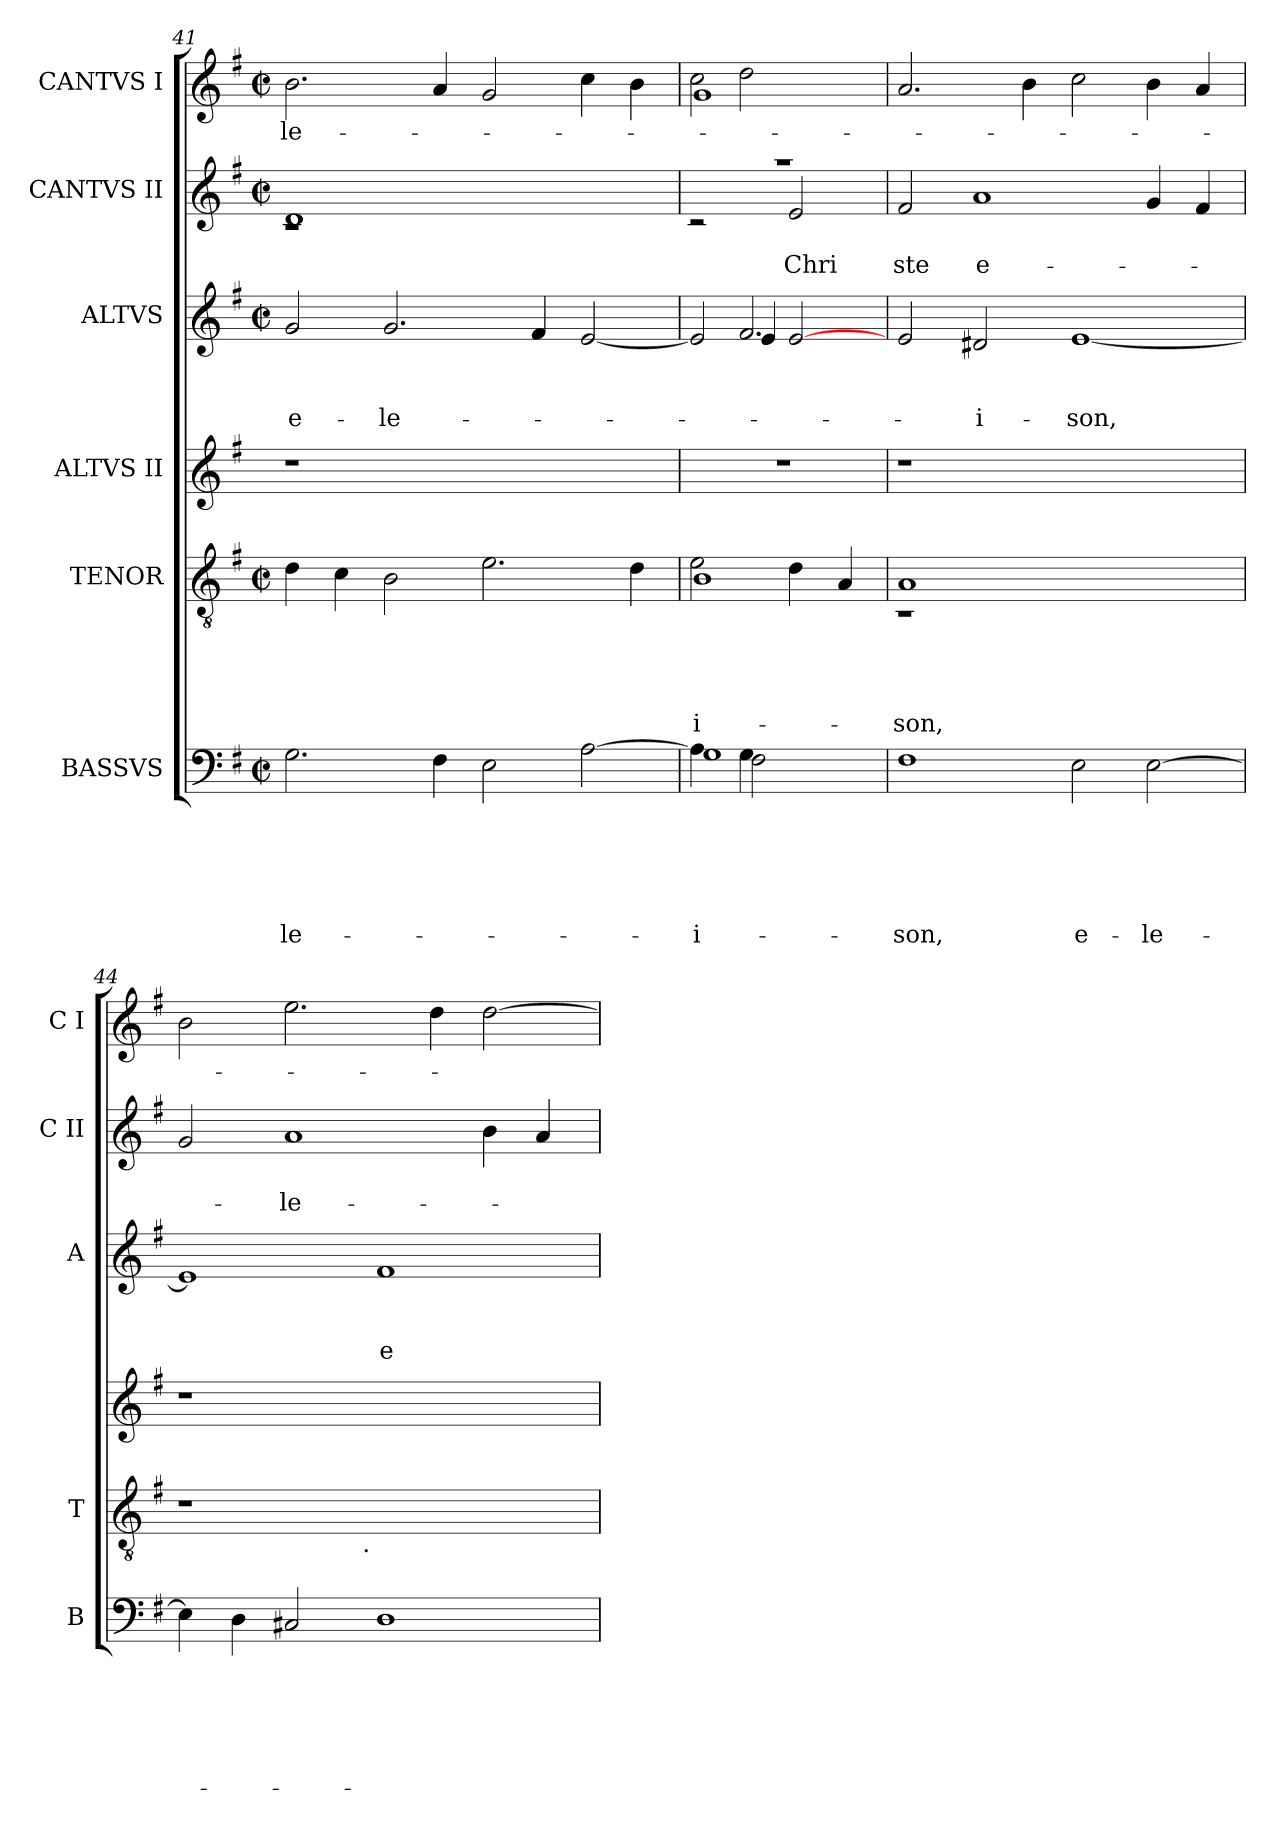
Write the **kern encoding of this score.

**kern	**text	**text	**text	**text	**text	**text	**kern	**text	**text	**text	**text	**text	**kern	**kern	**text	**text	**text	**kern	**text	**text	**kern	**text
*part6	*part6	*part6	*part6	*part6	*part6	*part6	*part5	*part5	*part5	*part5	*part5	*part5	*part4	*part3	*part3	*part3	*part3	*part2	*part2	*part2	*part1	*part1
*staff6	*staff6	*staff6	*staff6	*staff6	*staff6	*staff6	*staff5	*staff5	*staff5	*staff5	*staff5	*staff5	*staff4	*staff3	*staff3	*staff3	*staff3	*staff2	*staff2	*staff2	*staff1	*staff1
*I"BASSVS	*	*	*	*	*	*	*I"TENOR	*	*	*	*	*	*I"ALTVS II	*I"ALTVS	*	*	*	*I"CANTVS II	*	*	*I"CANTVS I	*
*I'B	*	*	*	*	*	*	*I'T	*	*	*	*	*	*	*I'A	*	*	*	*I'C II	*	*	*I'C I	*
!!LO:LB:g=z
*clefF4	*	*	*	*	*	*	*clefGv2	*	*	*	*	*	*clefG2	*clefG2	*	*	*	*clefG2	*	*	*clefG2	*
*k[f#]	*	*	*	*	*	*	*k[f#]	*	*	*	*	*	*k[f#]	*k[f#]	*	*	*	*k[f#]	*	*	*k[f#]	*
*G:	*	*	*	*	*	*	*G:	*	*	*	*	*	*G:	*G:	*	*	*	*G:	*	*	*G:	*
*M2/2	*	*	*	*	*	*	*M2/2	*	*	*	*	*	*	*M2/2	*	*	*	*M2/2	*	*	*M2/2	*
*met(c|)	*	*	*	*	*	*	*met(c|)	*	*	*	*	*	*	*met(c|)	*	*	*	*met(c|)	*	*	*met(c|)	*
=41	=41	=41	=41	=41	=41	=41	=41	=41	=41	=41	=41	=41	=41	=41	=41	=41	=41	=41	=41	=41	=41	=41
*	*	*	*	*	*	*	*	*	*	*	*	*	*	*	*	*	*	*^	*	*	*	*
!	!	!	!	!	!	!LO:LY:b	!	!	!	!	!	!	!	!	!	!	!LO:LY:b	!	!LO:N:vis=1	!	!	!	!LO:LY:b
2.G\	.	.	.	.	.	-le-	4d\	.	.	.	.	.	1r	2g/	.	.	e-	1d	0rc	.	.	2.b\	-le-
.	.	.	.	.	.	.	4c\	.	.	.	.	.	.	.	.	.	.	.	.	.	.	.	.
!	!	!	!	!	!	!	!	!	!	!	!	!	!	!	!	!	!LO:LY:b	!	!	!	!	!	!
.	.	.	.	.	.	.	2B\	.	.	.	.	.	.	2.g/	.	.	-le-	.	.	.	.	.	.
4F#\	.	.	.	.	.	.	.	.	.	.	.	.	.	.	.	.	.	.	.	.	.	4a/	.
2E\	.	.	.	.	.	.	2.e\	.	.	.	.	.	1ryy	.	.	.	.	1ryy	.	.	.	2g/	.
.	.	.	.	.	.	.	.	.	.	.	.	.	.	4f#/	.	.	.	.	.	.	.	.	.
[>2A\	.	.	.	.	.	.	.	.	.	.	.	.	.	[<2e/	.	.	.	.	.	.	.	4cc\	.
.	.	.	.	.	.	.	4d\	.	.	.	.	.	.	.	.	.	.	.	.	.	.	4b\	.
=42	=42	=42	=42	=42	=42	=42	=42	=42	=42	=42	=42	=42	=42	=42	=42	=42	=42	=42	=42	=42	=42	=42	=42
*^	*	*	*	*	*	*	*	*	*	*	*	*	*	*	*	*	*	*	*	*	*	*	*
*	*^	*	*	*	*	*	*	*	*	*	*	*	*	*	*	*	*	*	*	*	*	*	*	*
!	!	!	!	!	!	!	!	!LO:LY:b:rj	!	!	!	!	!	!LO:LY:b:rj	!	!	!	!	!	!	!	!	!	!	!
*	*	*	*	*	*	*	*	*	*^	*	*	*	*	*	*	*^	*	*	*	*	*	*	*	*^	*
*	*	*	*	*	*	*	*	*	*	*	*	*	*	*	*	*	*	*^	*	*	*	*	*	*	*	*	*^	*
4A\]	4ryy	1G	.	.	.	.	.	-i-	2e\	1B	.	.	.	.	-i-	1r	2e/]	4ryy	4ryy	.	.	.	1raa	2rc	.	.	2cc\	4ryy	1g	.
4G\	2F#\	.	.	.	.	.	.	.	.	.	.	.	.	.	.	.	.	2.f#/	4e/	.	.	.	.	.	.	.	.	2dd\	.	.
!	!	!	!	!	!	!	!	!	!	!	!	!	!	!	!	!	!	!	!	!	!	!	!	!	!	!LO:LY:b	!	!	!	!
2ryy	.	.	.	.	.	.	.	.	4d\	.	.	.	.	.	.	.	2ryy	.	[<2e/	.	.	.	.	2e/	.	Chri-	2ryy	.	.	.
.	4ryy	.	.	.	.	.	.	.	4A/	.	.	.	.	.	.	.	.	.	.	.	.	.	.	.	.	.	.	4ryy	.	.
*	*	*	*	*	*	*	*	*	*	*	*	*	*	*	*	*	*v	*v	*v	*	*	*	*	*	*	*	*	*v	*v	*
*	*v	*v	*	*	*	*	*	*	*	*	*	*	*	*	*	*	*	*	*	*	*v	*v	*	*	*	*	*
=43	=43	=43	=43	=43	=43	=43	=43	=43	=43	=43	=43	=43	=43	=43	=43	=43	=43	=43	=43	=43	=43	=43	=43	=43	=43
!	!	!	!	!	!	!	!LO:LY:b	!	!LO:N:vis=1	!	!	!	!	!LO:LY:b	!	!	!	!	!	!	!	!LO:LY:b	!	!	!
*v	*v	*	*	*	*	*	*	*	*	*	*	*	*	*	*	*	*	*	*	*	*	*	*v	*v	*
1F#	.	.	.	.	.	-son,	1A	0rC	.	.	.	.	-son,	1r	2e/	.	.	.	2f#/	.	-ste	2.a/	.
!	!	!	!	!	!	!	!	!	!	!	!	!	!	!	!	!	!	!LO:LY:b	!	!	!LO:LY:b:rj	!	!
.	.	.	.	.	.	.	.	.	.	.	.	.	.	.	2d#X/	.	.	-i-	1a	.	e-	.	.
.	.	.	.	.	.	.	.	.	.	.	.	.	.	.	.	.	.	.	.	.	.	4b\	.
!	!	!	!	!	!	!LO:LY:b	!	!	!	!	!	!	!	!	!	!	!	!LO:LY:b	!	!	!	!	!
2E\	.	.	.	.	.	e-	1ryy	.	.	.	.	.	.	1ryy	[<1e	.	.	-son,	.	.	.	2cc\	.
!	!	!	!	!	!	!LO:LY:b	!	!	!	!	!	!	!	!	!	!	!	!	!	!	!	!	!
[>2E\	.	.	.	.	.	-le-	.	.	.	.	.	.	.	.	.	.	.	.	4g/	.	.	4b\	.
.	.	.	.	.	.	.	.	.	.	.	.	.	.	.	.	.	.	.	4f#/	.	.	4a/	.
=44	=44	=44	=44	=44	=44	=44	=44	=44	=44	=44	=44	=44	=44	=44	=44	=44	=44	=44	=44	=44	=44	=44	=44
4E\]	.	.	.	.	.	.	1r	2ryy	.	.	.	.	.	1r	1e]	.	.	.	2g/	.	.	2b\	.
4D\	.	.	.	.	.	.	.	.	.	.	.	.	.	.	.	.	.	.	.	.	.	.	.
!	!	!	!	!	!	!	!	!	!	!	!	!	!	!	!	!	!	!	!	!	!LO:LY:b	!	!
2C#X/	.	.	.	.	.	.	.	4...ryy	.	.	.	.	.	.	.	.	.	.	1a	.	-le-	2.ee\	.
!	!	!	!	!	!	!	!	!LO:TX:b:t=.	!	!	!	!	!	!	!	!	!	!	!	!	!	!	!
.	.	.	.	.	.	.	.	1ryy	.	.	.	.	.	.	.	.	.	.	.	.	.	.	.
!	!	!	!	!	!	!	!	!	!	!	!	!	!	!	!	!	!	!LO:LY:b:rj	!	!	!	!	!
1D	.	.	.	.	.	.	1ryy	.	.	.	.	.	.	1ryy	1f#	.	.	e-	.	.	.	.	.
.	.	.	.	.	.	.	.	.	.	.	.	.	.	.	.	.	.	.	.	.	.	4dd\	.
.	.	.	.	.	.	.	.	.	.	.	.	.	.	.	.	.	.	.	4b\	.	.	[>2dd\	.
.	.	.	.	.	.	.	.	.	.	.	.	.	.	.	.	.	.	.	4a/	.	.	.	.
.	.	.	.	.	.	.	.	32ryy	.	.	.	.	.	.	.	.	.	.	.	.	.	.	.
*	*	*	*	*	*	*	*v	*v	*	*	*	*	*	*	*	*	*	*	*	*	*	*	*
=	=	=	=	=	=	=	=	=	=	=	=	=	=	=	=	=	=	=	=	=	=	=
*-	*-	*-	*-	*-	*-	*-	*-	*-	*-	*-	*-	*-	*-	*-	*-	*-	*-	*-	*-	*-	*-	*-
